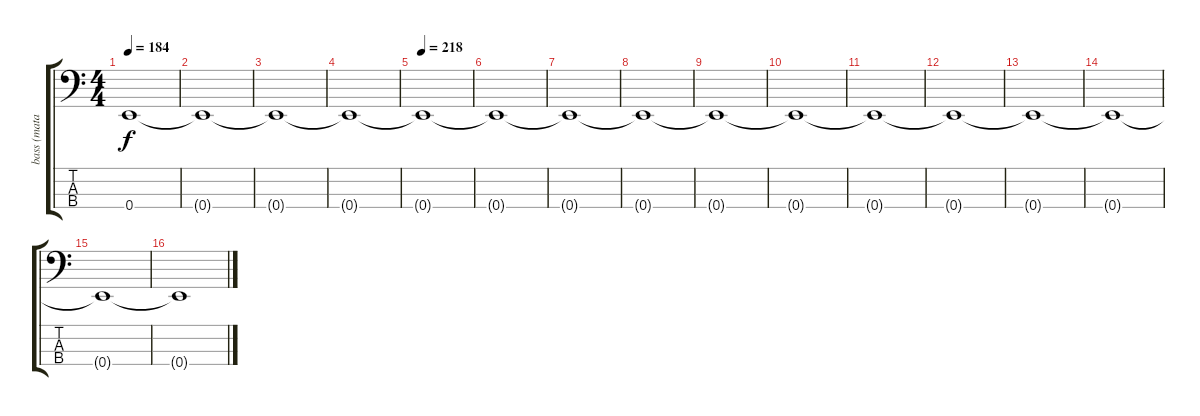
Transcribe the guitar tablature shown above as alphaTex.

\track ("bass (matatabi)" "bass (mata") {instrument electricbasspick}
\staff {score tabs}
\tuning (G2 D2 A1 E1) {hide}
\ts (4 4)
\tempo 184
\clef f4
\ks c
0.4{t}.1{dy f} |
0.4{t}.1 |
0.4{t}.1 |
0.4{t}.1 |
\tempo 218
0.4{t}.1{volume 4} |
0.4{t}.1 |
0.4{t}.1 |
0.4{t}.1 |
0.4{t}.1 |
0.4{t}.1 |
0.4{t}.1 |
0.4{t}.1 |
0.4{t}.1 |
0.4{t}.1 |
0.4{t}.1 |
0.4{t}.1
